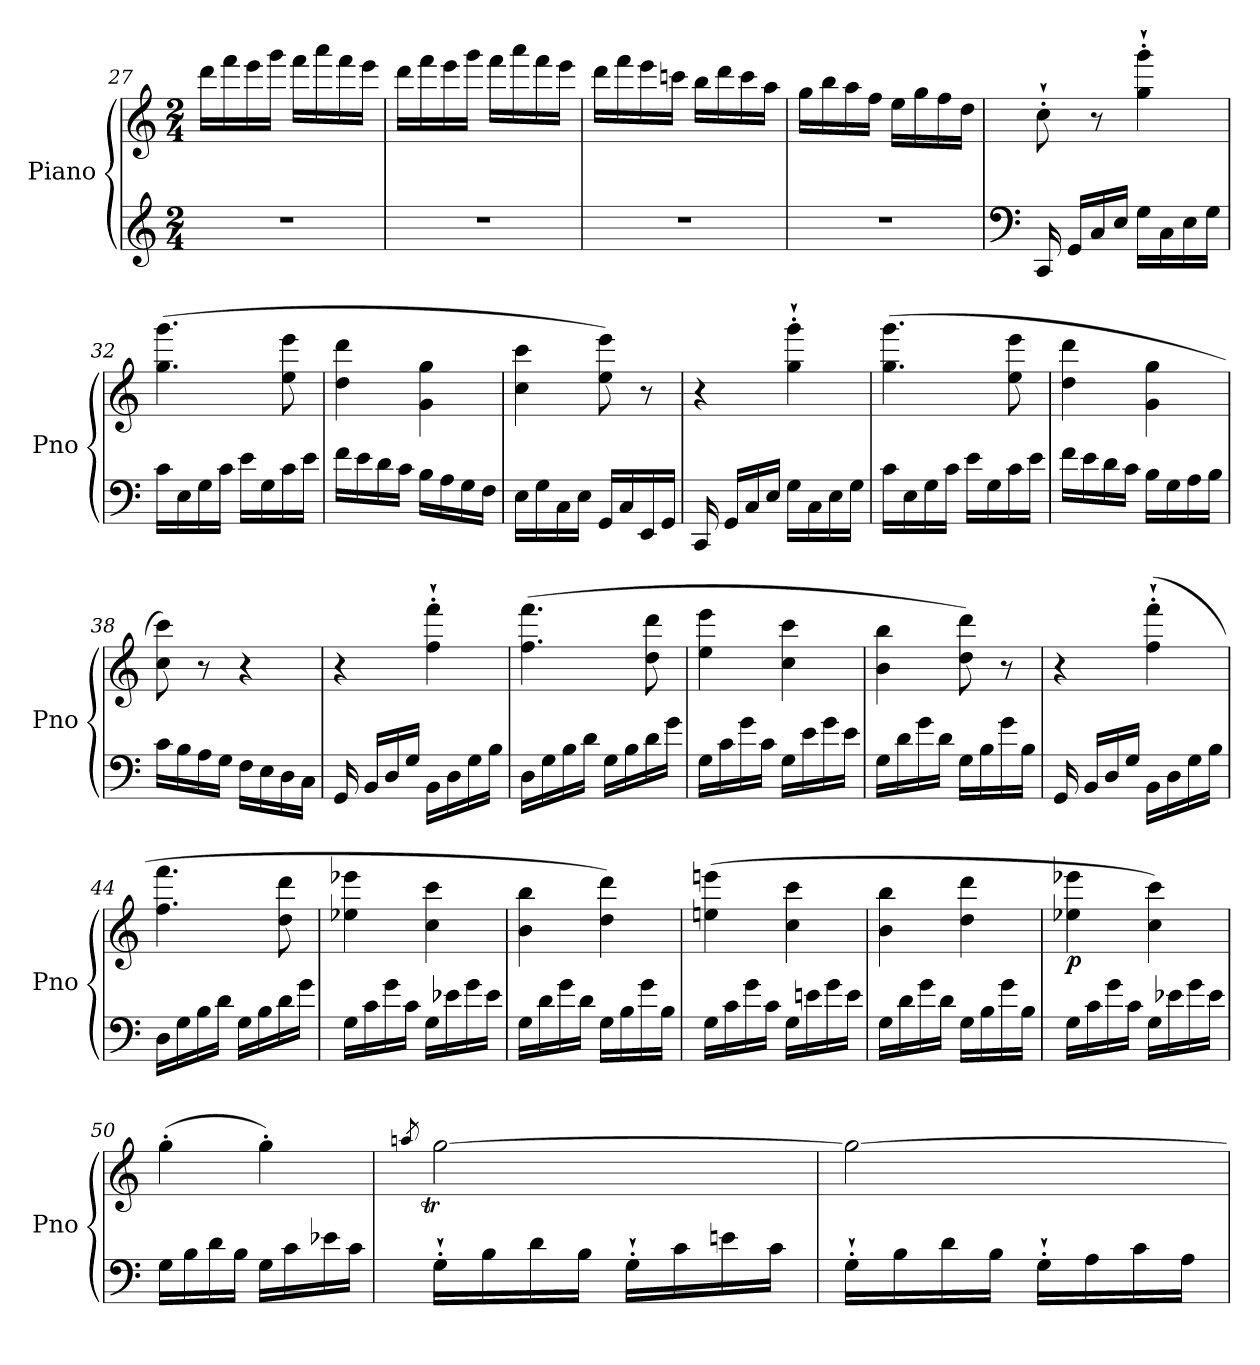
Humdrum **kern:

**kern	**kern	**dynam
*part1	*part1	*part1
*staff2	*staff1	*staff1/2
*I"Piano	*	*
*I'Pno	*	*
*clefG2	*clefG2	*
*k[]	*k[]	*
*M2/4	*M2/4	*
=27	=27	=27
2r	16ddd\LL	.
.	16fff\	.
.	16eee\	.
.	16ggg\JJ	.
.	16fff\LL	.
.	16aaa\	.
.	16fff\	.
.	16eee\JJ	.
=28	=28	=28
2r	16ddd\LL	.
.	16fff\	.
.	16eee\	.
.	16ggg\JJ	.
.	16fff\LL	.
.	16aaa\	.
.	16fff\	.
.	16eee\JJ	.
=29	=29	=29
2r	16ddd\LL	.
.	16fff\	.
.	16eee\	.
.	16cccn\JJ	.
.	16bb\LL	.
.	16ddd\	.
.	16ccc\	.
.	16aa\JJ	.
!!LO:LB:g=z
=30	=30	=30
2r	16gg\LL	.
.	16bb\	.
.	16aa\	.
.	16ff\JJ	.
.	16ee\LL	.
.	16gg\	.
.	16ff\	.
.	16dd\JJ	.
=31	=31	=31
*clefF4	*	*
!	!	!LO:DY:b
16CC/	8cc`'\	other-dynamics
16GG/LL	.	.
16C/	8r	.
16E/JJ	.	.
16G\LL	4gg\`' 4ggg\`'	.
16C\	.	.
16E\	.	.
16G\JJ	.	.
=32	=32	=32
16c\LL	(4.gg\ 4.ggg\	.
16E\	.	.
16G\	.	.
16c\JJ	.	.
16e\LL	.	.
16G\	.	.
16c\	8ee\ 8eee\	.
16e\JJ	.	.
=33	=33	=33
16f\LL	4dd\ 4ddd\	.
16e\	.	.
16d\	.	.
16c\JJ	.	.
16B\LL	4g\ 4gg\	.
16A\	.	.
16G\	.	.
16F\JJ	.	.
=34	=34	=34
16E\LL	4cc\ 4ccc\	.
16G\	.	.
16C\	.	.
16E\JJ	.	.
16GG/LL	8ee\ 8eee\)	.
16C/	.	.
16EE/	8r	.
16GG/JJ	.	.
!!LO:LB:g=z
=35	=35	=35
16CC/	4r	.
16GG/LL	.	.
16C/	.	.
16E/JJ	.	.
16G\LL	4gg\`' 4ggg\`'	.
16C\	.	.
16E\	.	.
16G\JJ	.	.
=36	=36	=36
16c\LL	(4.gg\ 4.ggg\	.
16E\	.	.
16G\	.	.
16c\JJ	.	.
16e\LL	.	.
16G\	.	.
16c\	8ee\ 8eee\	.
16e\JJ	.	.
=37	=37	=37
16f\LL	4dd\ 4ddd\	.
16e\	.	.
16d\	.	.
16c\JJ	.	.
16B\LL	4g\ 4gg\	.
16G\	.	.
16A\	.	.
16B\JJ	.	.
=38	=38	=38
16c\LL	8cc\ 8ccc\)	.
16B\	.	.
16A\	8r	.
16G\JJ	.	.
16F\LL	4r	.
16E\	.	.
16D\	.	.
16C\JJ	.	.
=39	=39	=39
16GG/	4r	.
16BB/LL	.	.
16D/	.	.
16G/JJ	.	.
16BB\LL	4ff\`' 4fff\`'	.
16D\	.	.
16G\	.	.
16B\JJ	.	.
!!LO:LB:g=z
=40	=40	=40
16D\LL	(4.ff\ 4.fff\	.
16G\	.	.
16B\	.	.
16d\JJ	.	.
16G\LL	.	.
16B\	.	.
16d\	8dd\ 8ddd\	.
16g\JJ	.	.
=41	=41	=41
16G\LL	4ee\ 4eee\	.
16c\	.	.
16g\	.	.
16c\JJ	.	.
16G\LL	4cc\ 4ccc\	.
16e\	.	.
16g\	.	.
16e\JJ	.	.
=42	=42	=42
16G\LL	4b\ 4bb\	.
16d\	.	.
16g\	.	.
16d\JJ	.	.
16G\LL	8dd\ 8ddd\)	.
16B\	.	.
16g\	8r	.
16B\JJ	.	.
=43	=43	=43
16GG/	4r	.
16BB/LL	.	.
16D/	.	.
16G/JJ	.	.
16BB\LL	(4ff\`' 4fff\`'	.
16D\	.	.
16G\	.	.
16B\JJ	.	.
=44	=44	=44
16D\LL	4.ff\ 4.fff\	.
16G\	.	.
16B\	.	.
16d\JJ	.	.
16G\LL	.	.
16B\	.	.
16d\	8dd\ 8ddd\	.
16g\JJ	.	.
!!LO:LB:g=z
=45	=45	=45
16G\LL	4ee-X\ 4eee-X\	.
16c\	.	.
16g\	.	.
16c\JJ	.	.
16G\LL	4cc\ 4ccc\	.
16e-X\	.	.
16g\	.	.
16e-\JJ	.	.
=46	=46	=46
16G\LL	4b\ 4bb\	.
16d\	.	.
16g\	.	.
16d\JJ	.	.
16G\LL	4dd\ 4ddd\)	.
16B\	.	.
16g\	.	.
16B\JJ	.	.
=47	=47	=47
!	!	!LO:DY:b
16G\LL	(4een\ 4eeen\	other-dynamics
16c\	.	.
16g\	.	.
16c\JJ	.	.
16G\LL	4cc\ 4ccc\	.
16en\	.	.
16g\	.	.
16e\JJ	.	.
=48	=48	=48
16G\LL	4b\ 4bb\	.
16d\	.	.
16g\	.	.
16d\JJ	.	.
16G\LL	4dd\ 4ddd\	.
16B\	.	.
16g\	.	.
16B\JJ	.	.
=49	=49	=49
!	!	!LO:DY:b
16G\LL	4ee-X\ 4eee-X\	p
16c\	.	.
16g\	.	.
16c\JJ	.	.
!	!	!LO:DY:b
16G\LL	4cc\ 4ccc\)	other-dynamics
16e-X\	.	.
16g\	.	.
16e-\JJ	.	.
!!LO:LB:g=z
=50	=50	=50
16G\LL	(4gg'\	.
16B\	.	.
16d\	.	.
16B\JJ	.	.
16G\LL	4gg'\)	.
16c\	.	.
16e-X\	.	.
16c\JJ	.	.
=51	=51	=51
.	8qaan/	.
*	*^	*
!	!	!	!LO:DY:b
16G`'\LL	[2gg\	32aaTyy	other-dynamics
.	.	32ggyy	.
16B\	.	32aayy	.
.	.	32ggyy	.
16d\	.	32aayy	.
.	.	32ggyy	.
16B\JJ	.	32aayy	.
.	.	32ggyy	.
16G`'\LL	.	32aayy	.
.	.	32ggyy	.
16c\	.	32aayy	.
.	.	32ggyy	.
16en\	.	32aayy	.
.	.	32ggyy	.
16c\JJ	.	32aayy	.
.	.	32ggyy	.
=52	=52	=52	=52
16G`'\LL	2gg\_	32aayy	.
.	.	32ggyy	.
16B\	.	32aayy	.
.	.	32ggyy	.
16d\	.	32aayy	.
.	.	32ggyy	.
16B\JJ	.	32aayy	.
.	.	32ggyy	.
16G`'\LL	.	32aayy	.
.	.	32ggyy	.
16A\	.	32aayy	.
.	.	32ggyy	.
16c\	.	32aayy	.
.	.	32ggyy	.
16A\JJ	.	32aayy	.
.	.	32ggyy	.
*	*v	*v	*
=	=	=
*-	*-	*-
